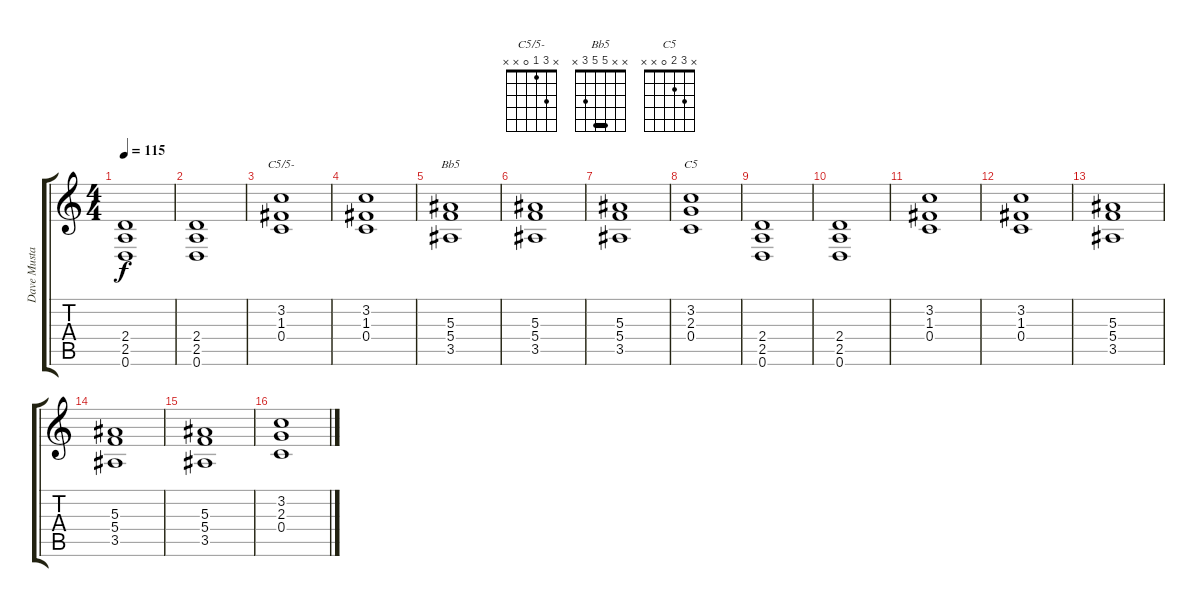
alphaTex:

\track ("Dave Mustaine / FX" "Dave Musta") {instrument distortionguitar}
\staff {score tabs}
\tuning (D4 A3 F3 C3 G2 D2) {hide}
\chord ("C5/5-" x 3 1 0 x x)
\chord ("Bb5" x x 5 5 3 x) {barre 5}
\chord ("C5" x 3 2 0 x x)
\ts (4 4)
\tempo 115
\clef g2
\ks c
(2.4 2.5 0.6).1{dy f} |
(2.4 2.5 0.6).1 |
(3.2 1.3 0.4).1{ch "C5/5-"} |
(3.2 1.3 0.4).1 |
(5.3 5.4 3.5).1{ch "Bb5"} |
(5.3 5.4 3.5).1 |
(5.3 5.4 3.5).1 |
(3.2 2.3 0.4).1{ch "C5"} |
(2.4 2.5 0.6).1 |
(2.4 2.5 0.6).1 |
(3.2 1.3 0.4).1 |
(3.2 1.3 0.4).1 |
(5.3 5.4 3.5).1 |
(5.3 5.4 3.5).1 |
(5.3 5.4 3.5).1 |
(3.2 2.3 0.4).1
